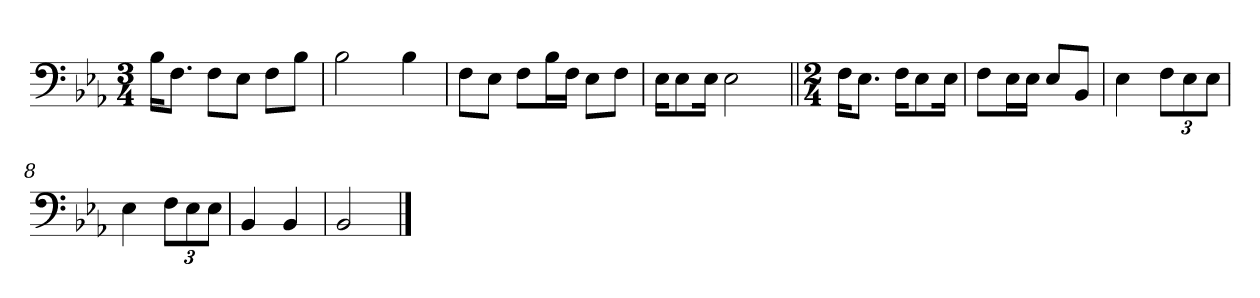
**kern
*part1
*staff1
*clefF4
*k[b-e-a-]
*M3/4
=1
16B-\KL
8.F\J
8F\L
8E-\J
8F\L
8B-\J
=2
2B-\
4B-\
=3
8F\L
8E-\J
8F\L
16B-\L
16F\JJ
8E-\L
8F\J
=4
16E-\KL
8E-\
16E-\Jk
2E-\
=5||
*M2/4
16F\KL
8.E-\J
16F\KL
8E-\
16E-\Jk
=6
8F\L
16E-\L
16E-\JJ
8E-/L
8BB-/J
=7
4E-\
12F\L
12E-\
12E-\J
=8
4E-\
12F\L
12E-\
12E-\J
=9
4BB-/
4BB-/
=10
2BB-/
==
*-
